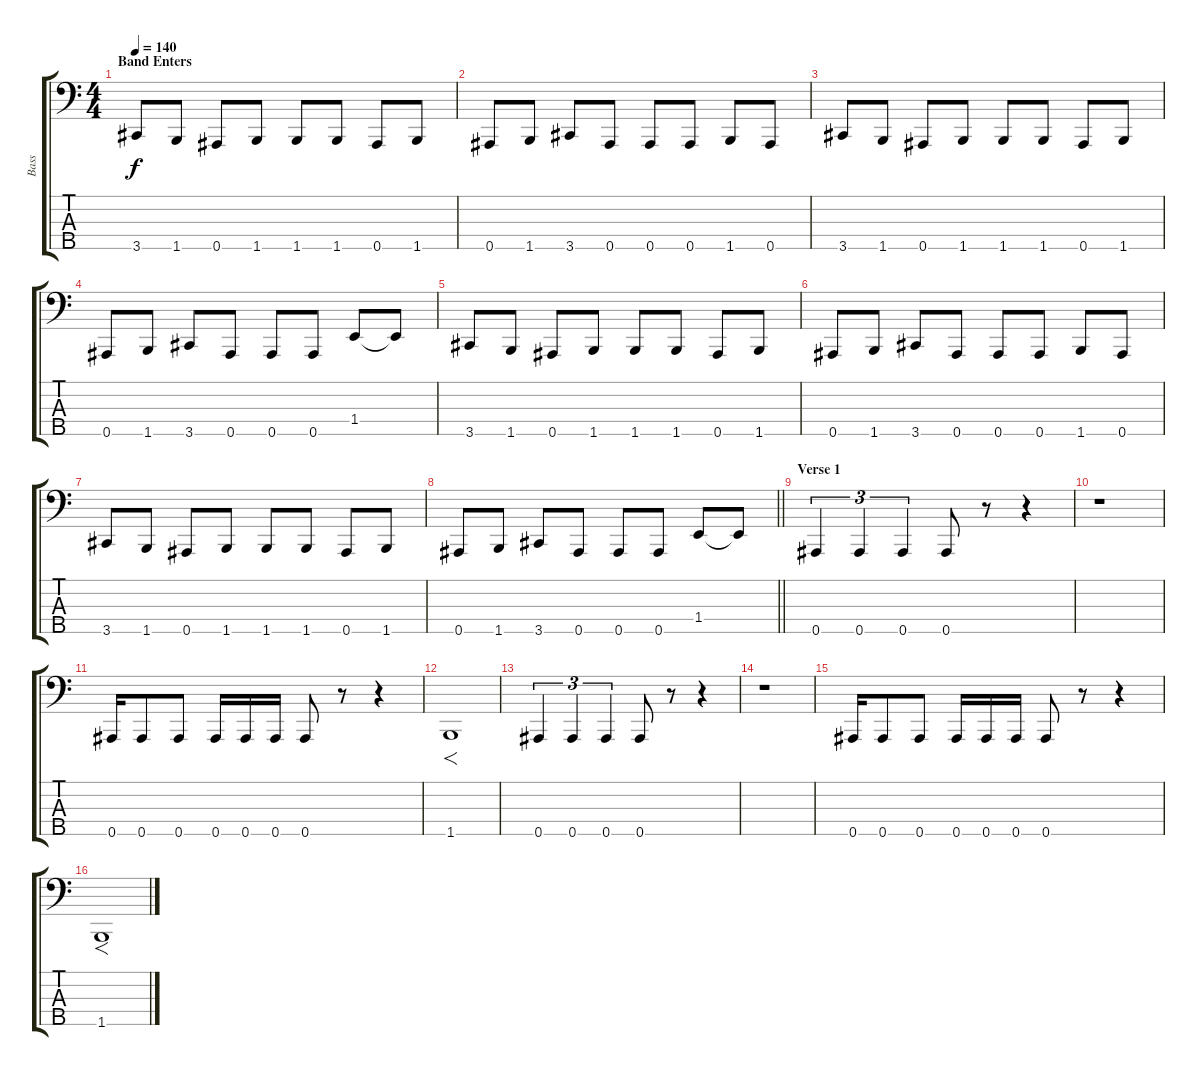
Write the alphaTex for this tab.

\track ("Bass" "Bass") {instrument electricbassfinger}
\staff {score tabs}
\tuning (Gb2 Db2 Ab1 Eb1 Bb0) {hide}
\ts (4 4)
\section ("" "Band Enters")
\tempo 140
\clef f4
\ks c
3.5.8{dy f} 1.5.8 0.5.8 1.5.8 1.5.8 1.5.8 0.5.8 1.5.8 |
0.5.8 1.5.8 3.5.8 0.5.8 0.5.8 0.5.8 1.5.8 0.5.8 |
3.5.8 1.5.8 0.5.8 1.5.8 1.5.8 1.5.8 0.5.8 1.5.8 |
0.5.8 1.5.8 3.5.8 0.5.8 0.5.8 0.5.8 1.4.8 1.4{t}.8 |
3.5.8 1.5.8 0.5.8 1.5.8 1.5.8 1.5.8 0.5.8 1.5.8 |
0.5.8 1.5.8 3.5.8 0.5.8 0.5.8 0.5.8 1.5.8 0.5.8 |
3.5.8 1.5.8 0.5.8 1.5.8 1.5.8 1.5.8 0.5.8 1.5.8 |
\barLineRight lightlight
0.5.8 1.5.8 3.5.8 0.5.8 0.5.8 0.5.8 1.4.8 1.4{t}.8 |
\section ("" "Verse 1")
0.5.4{tu (3 2)} 0.5.4{tu (3 2)} 0.5.4{tu (3 2)} 0.5.8 r.8 r.4 |
r.1 |
0.5.16 0.5.8 0.5.8 0.5.16 0.5.16 0.5.16 0.5.8 r.8 r.4 |
1.5.1{f} |
0.5.4{tu (3 2)} 0.5.4{tu (3 2)} 0.5.4{tu (3 2)} 0.5.8 r.8 r.4 |
r.1 |
0.5.16 0.5.8 0.5.8 0.5.16 0.5.16 0.5.16 0.5.8 r.8 r.4 |
1.5.1{f}
